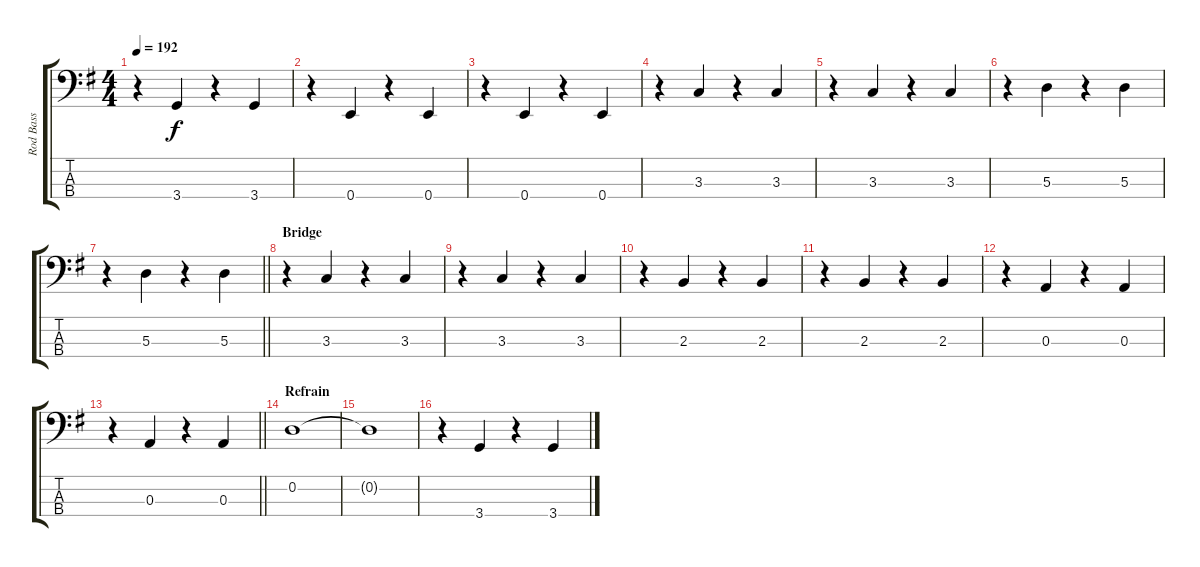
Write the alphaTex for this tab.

\track ("Rod Bass" "Rod Bass") {instrument electricbassfinger}
\staff {score tabs}
\tuning (G2 D2 A1 E1) {hide}
\ts (4 4)
\tempo 192
\clef f4
\ks g
r.4{dy f} 3.4.4 r.4 3.4.4 |
r.4 0.4.4 r.4 0.4.4 |
r.4 0.4.4 r.4 0.4.4 |
r.4 3.3.4 r.4 3.3.4 |
r.4 3.3.4 r.4 3.3.4 |
r.4 5.3.4 r.4 5.3.4 |
\barLineRight lightlight
r.4 5.3.4 r.4 5.3.4 |
\section ("" "Bridge")
r.4 3.3.4 r.4 3.3.4 |
r.4 3.3.4 r.4 3.3.4 |
r.4 2.3.4 r.4 2.3.4 |
r.4 2.3.4 r.4 2.3.4 |
r.4 0.3.4 r.4 0.3.4 |
\barLineRight lightlight
r.4 0.3.4 r.4 0.3.4 |
\section ("" "Refrain")
0.2.1 |
0.2{t}.1 |
r.4 3.4.4 r.4 3.4.4
